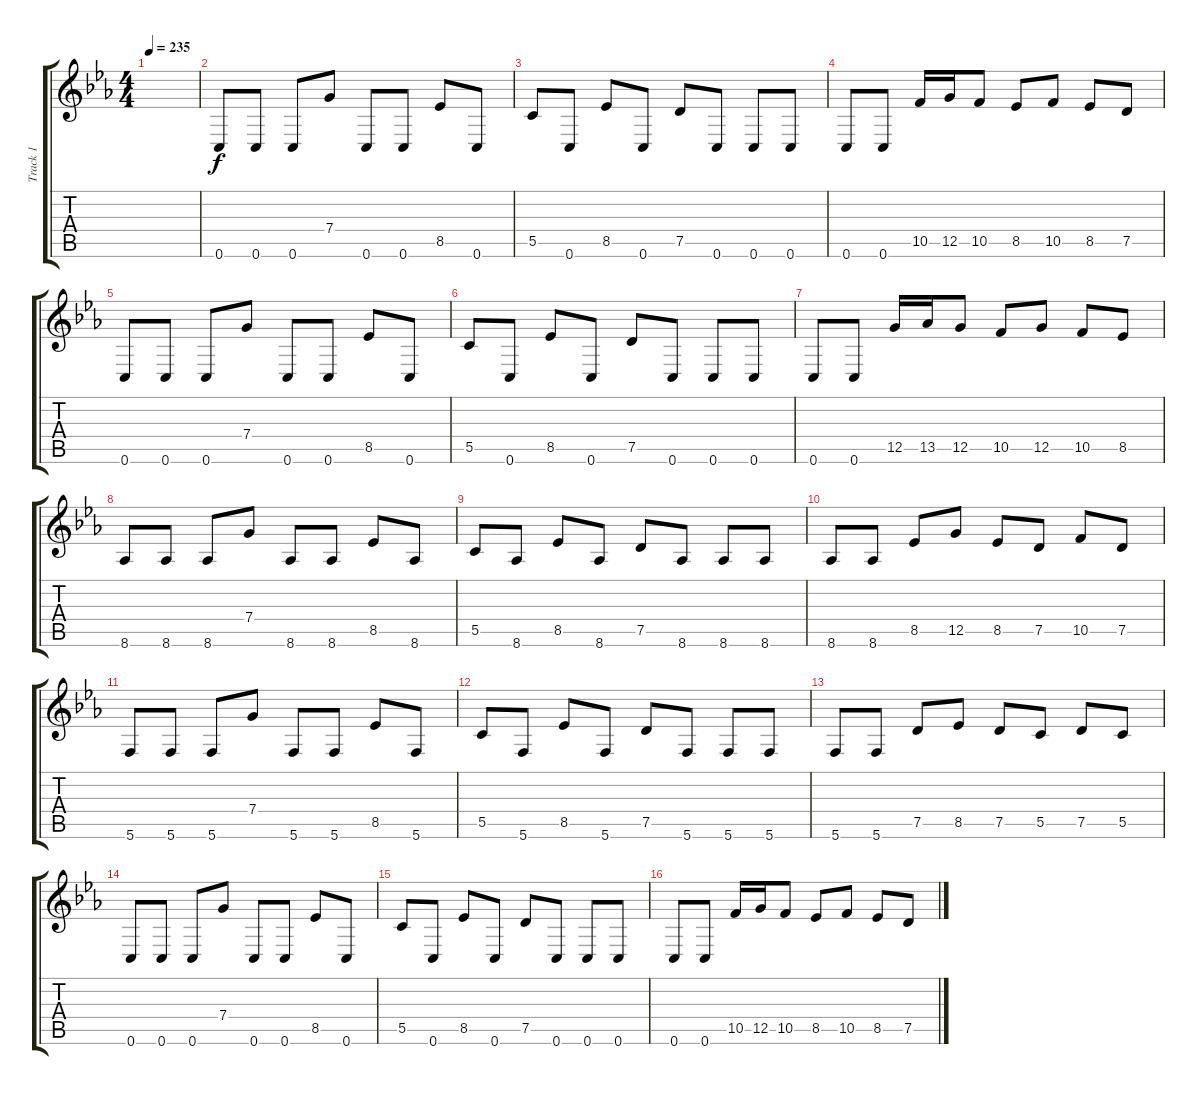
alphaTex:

\track ("Track 1" "Track 1") {instrument distortionguitar}
\staff {score tabs}
\tuning (D4 A3 F3 C3 G2 C2) {hide}
\ts (4 4)
\tempo 235
\clef g2
\ks eb
|
0.6.8 0.6.8 0.6.8 7.4.8 0.6.8 0.6.8 8.5.8 0.6.8 |
5.5.8 0.6.8 8.5.8 0.6.8 7.5.8 0.6.8 0.6.8 0.6.8 |
0.6.8 0.6.8 10.5.16 12.5.16 10.5.8 8.5.8 10.5.8 8.5.8 7.5.8 |
0.6.8 0.6.8 0.6.8 7.4.8 0.6.8 0.6.8 8.5.8 0.6.8 |
5.5.8 0.6.8 8.5.8 0.6.8 7.5.8 0.6.8 0.6.8 0.6.8 |
0.6.8 0.6.8 12.5.16 13.5.16 12.5.8 10.5.8 12.5.8 10.5.8 8.5.8 |
8.6.8 8.6.8 8.6.8 7.4.8 8.6.8 8.6.8 8.5.8 8.6.8 |
5.5.8 8.6.8 8.5.8 8.6.8 7.5.8 8.6.8 8.6.8 8.6.8 |
8.6.8 8.6.8 8.5.8 12.5.8 8.5.8 7.5.8 10.5.8 7.5.8 |
5.6.8 5.6.8 5.6.8 7.4.8 5.6.8 5.6.8 8.5.8 5.6.8 |
5.5.8 5.6.8 8.5.8 5.6.8 7.5.8 5.6.8 5.6.8 5.6.8 |
5.6.8 5.6.8 7.5.8 8.5.8 7.5.8 5.5.8 7.5.8 5.5.8 |
0.6.8 0.6.8 0.6.8 7.4.8 0.6.8 0.6.8 8.5.8 0.6.8 |
5.5.8 0.6.8 8.5.8 0.6.8 7.5.8 0.6.8 0.6.8 0.6.8 |
0.6.8 0.6.8 10.5.16 12.5.16 10.5.8 8.5.8 10.5.8 8.5.8 7.5.8
